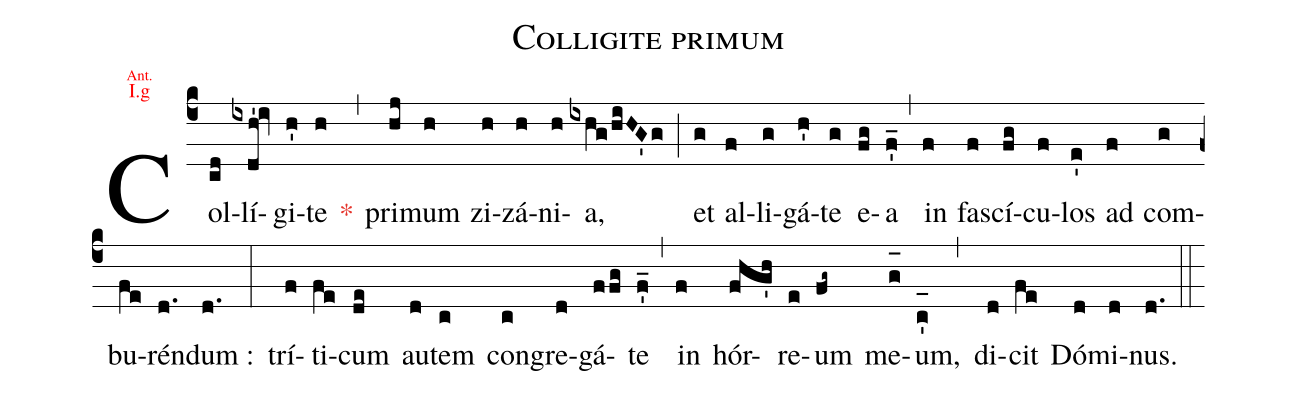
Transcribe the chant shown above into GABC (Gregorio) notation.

name:Colligite primum;
office-part:Antiphona;
annotation: {\color{red}\tiny Ant.};
annotation: {\color{red}\scriptsize I.g};
%%
(c4) Col(cd)lí(ixdh'!iv)gi(h')te(h) <c>*</c>(,) pri(hj)mum(h) zi(h)zá(h)ni(h)a,(ixhg/hiHG'g) (;) et(g) al(f)li(g)gá(h')te(g) e(fg)a(f'_) (,) in(f) fa(f)scí(fg)cu(f)los(e') ad(f) com(g)bu(fe)rén(d.)dum :(d.) (:) trí(f)ti(fe)cum(de) au(d)tem(c) con(c)gre(d)gá(ffg)te(f'_) (,) in(f) hór(fhg'h)re(e)um(fg~) me(g_[oh:h])um,(c'_[oh:h]) (,) di(d)cit(fe) Dó(d)mi(d)nus.(d.) (::)
